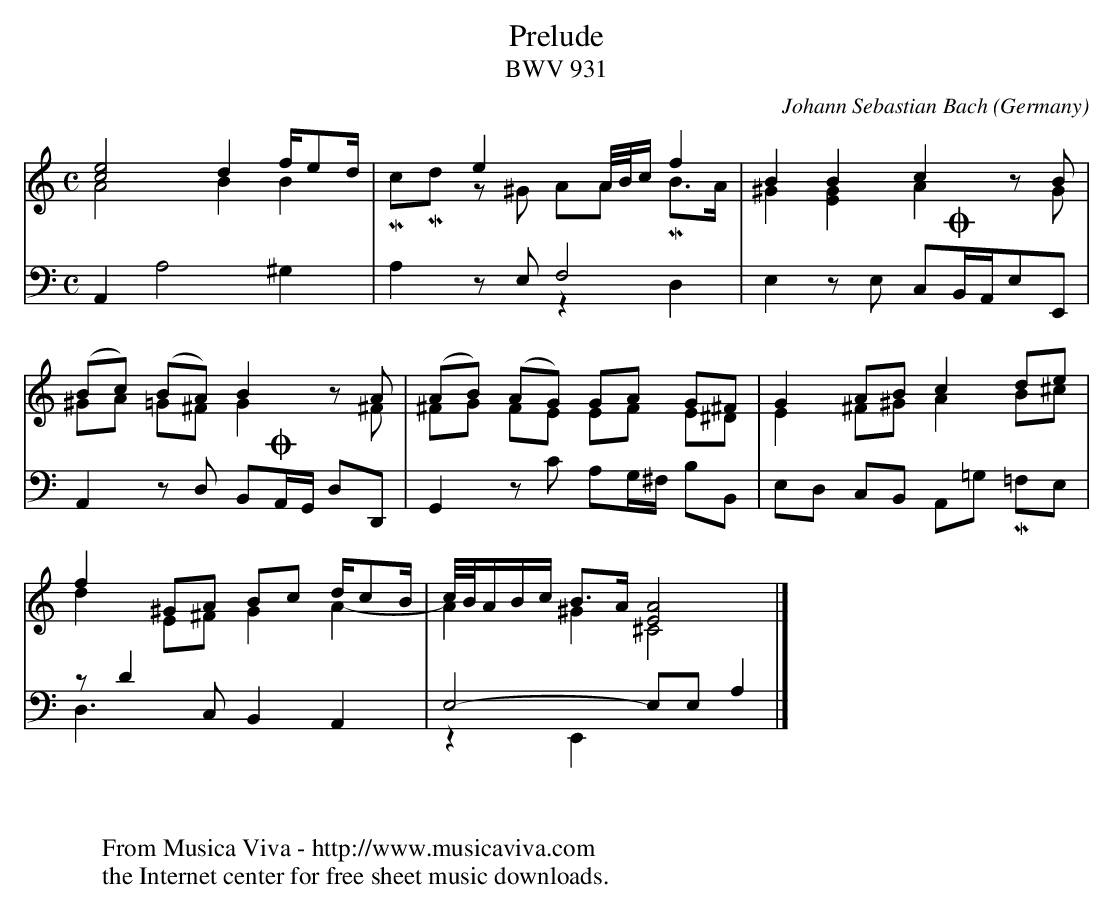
X:1
T:Prelude
T:BWV 931
C:Johann Sebastian Bach
O:Germany
V:1 Program 1 19 up %Church organ
V:2 Program 1 19 merge down %Church organ
V:3 Program 1 19 bass up %Church organ
V:4 Program 1 19 bass merge down %Church organ
M:C
L:1/8
K:Am
V:1
[c4e4]d2f/ed/|x2e2xA/4B/4c/f2|B2[B2]c2zB|
V:2
A4B2B2|McMd z^G AA MB>A|^G2[G2E2]A2zG|
V:3
A,,2x2x4|x2 zE,F,4|x4C,OB,,/A,,/E,E,,|
V:4
x2A,4^G,2|A,2x2z2D,2|E,2zE,  x4|
V:1
(Bc) (BA) B2zA|(AB) (AG) GA G^F|G2ABc2de|
V:2
^GA =G^FG2z^F|^FG FE EF E^D|E2^F^GA2B^c|
V:3
A,,2zD, B,,OA,,/G,,/ D,D,,|G,,2x2x4|x2C,B,,x4|
V:4
x8|x2zC A,G,/^F,/ B,B,,|E,D, x2 A,,=G, M=F,E,|
V:1
f2^GA Bc d/cB/|c/4B/4A/B/c/ B>A[E4A4]|]
V:2
d2E^FG2A2-|A2^G2^C4|]
V:3
zD2 C,B,,2A,,2|E,4-E,E,A,2|]
V:4
D,3xx4|z2E,,2x4|]
W:
W:
W:  From Musica Viva - http://www.musicaviva.com
W:  the Internet center for free sheet music downloads.
